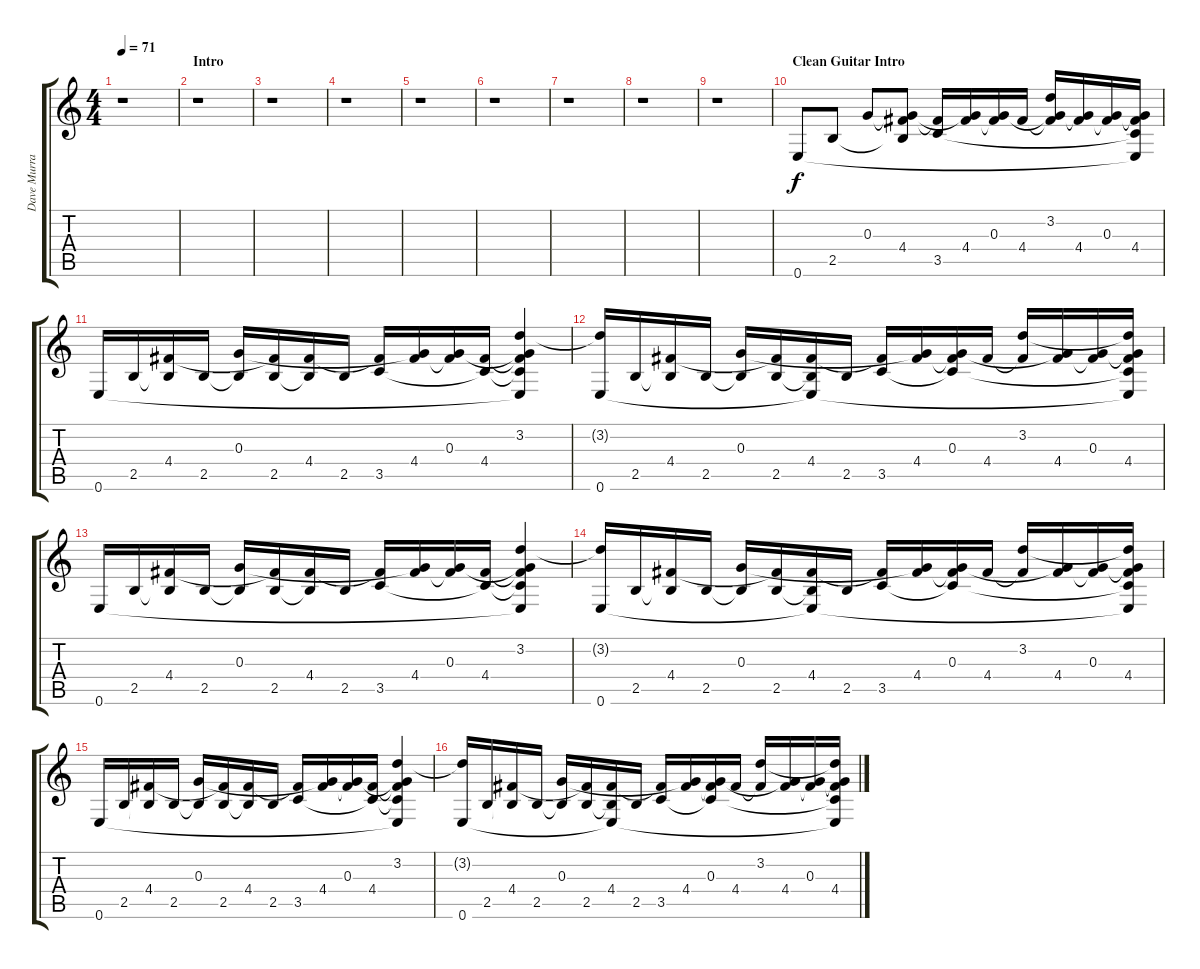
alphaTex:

\track ("Dave Murray (Clean Guitar)" "Dave Murra") {instrument electricguitarmuted}
\staff {score tabs}
\tuning (E4 B3 G3 D3 A2 E2) {hide}
\ts (4 4)
\tempo 71
\clef g2
\ks c
r.1{dy f instrument electricguitarmuted} |
\section ("" "Intro")
r.1 |
r.1 |
r.1 |
r.1 |
r.1 |
r.1 |
r.1 |
r.1 |
\section ("" "Clean Guitar Intro")
0.6.8 2.5.8 0.3.8 (0.3{t} 4.4 2.5{t}).8 (4.4{t} 3.5).16 (0.3{t} 4.4).16 (0.3 4.4{t}).16 4.4.16 (3.2 0.3{t} 4.4{t}).16 (0.3{t} 4.4).16 (0.3 4.4{t}).16 (0.3{t} 4.4 3.5{t} 0.6{t}).16 |
0.6.16 2.5.16 (4.4 2.5{t}).16 2.5.16 (0.3 2.5{t}).16 (4.4{t} 2.5).16 (4.4 2.5{t}).16 2.5.16 (4.4{t} 3.5).16 (0.3{t} 4.4).16 (0.3 4.4{t}).16 (4.4 3.5{t}).16 (3.2 0.3{t} 4.4{t} 3.5{t} 0.6{t}).4 |
(3.2{t} 0.6).16 2.5.16 (4.4 2.5{t}).16 2.5.16 (0.3 2.5{t}).16 (4.4{t} 2.5).16 (4.4 2.5{t} 0.6{t}).16 2.5.16 (4.4{t} 3.5).16 (0.3{t} 4.4).16 (0.3 4.4{t} 3.5{t}).16 4.4.16 (3.2 4.4{t}).16 (0.3{t} 4.4).16 (0.3 4.4{t}).16 (3.2{t} 0.3{t} 4.4 3.5{t} 0.6{t}).16 |
0.6.16 2.5.16 (4.4 2.5{t}).16 2.5.16 (0.3 2.5{t}).16 (4.4{t} 2.5).16 (4.4 2.5{t}).16 2.5.16 (4.4{t} 3.5).16 (0.3{t} 4.4).16 (0.3 4.4{t}).16 (4.4 3.5{t}).16 (3.2 0.3{t} 4.4{t} 3.5{t} 0.6{t}).4 |
(3.2{t} 0.6).16 2.5.16 (4.4 2.5{t}).16 2.5.16 (0.3 2.5{t}).16 (4.4{t} 2.5).16 (4.4 2.5{t} 0.6{t}).16 2.5.16 (4.4{t} 3.5).16 (0.3{t} 4.4).16 (0.3 4.4{t} 3.5{t}).16 4.4.16 (3.2 4.4{t}).16 (0.3{t} 4.4).16 (0.3 4.4{t}).16 (3.2{t} 0.3{t} 4.4 3.5{t} 0.6{t}).16 |
0.6.16 2.5.16 (4.4 2.5{t}).16 2.5.16 (0.3 2.5{t}).16 (4.4{t} 2.5).16 (4.4 2.5{t}).16 2.5.16 (4.4{t} 3.5).16 (0.3{t} 4.4).16 (0.3 4.4{t}).16 (4.4 3.5{t}).16 (3.2 0.3{t} 4.4{t} 3.5{t} 0.6{t}).4 |
(3.2{t} 0.6).16 2.5.16 (4.4 2.5{t}).16 2.5.16 (0.3 2.5{t}).16 (4.4{t} 2.5).16 (4.4 2.5{t} 0.6{t}).16 2.5.16 (4.4{t} 3.5).16 (0.3{t} 4.4).16 (0.3 4.4{t} 3.5{t}).16 4.4.16 (3.2 4.4{t}).16 (0.3{t} 4.4).16 (0.3 4.4{t}).16 (3.2{t} 0.3{t} 4.4 3.5{t} 0.6{t}).16
